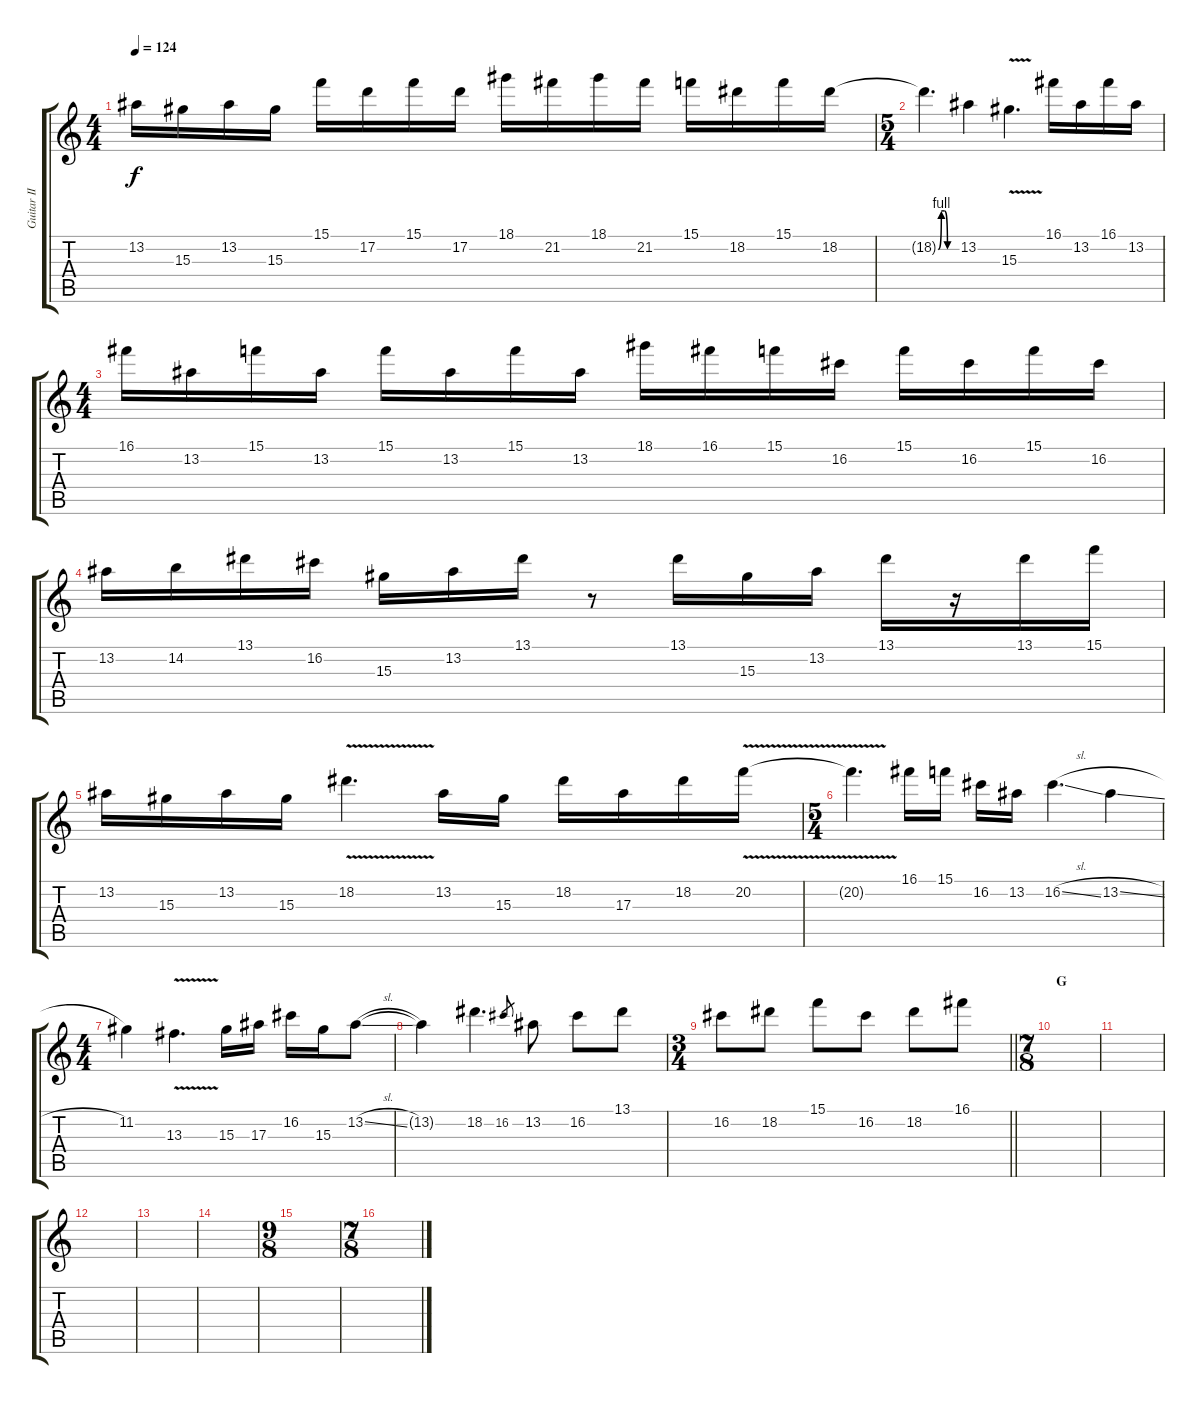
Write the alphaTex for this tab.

\track ("Guitar II" "Guitar II") {instrument overdrivenguitar}
\staff {score tabs}
\tuning (D4 A3 F3 C3 G2 C2) {hide}
\ts (4 4)
\tempo 124
\clef g2
\ks c
13.2.16{dy f} 15.3.16 13.2.16 15.3.16 15.1.16 17.2.16 15.1.16 17.2.16 18.1.16 21.2.16 18.1.16 21.2.16 15.1.16 18.2.16 15.1.16 18.2.16 |
\ts (5 4)
18.2{be (custom 0 0 10 4 20 4 30 0 60 0) t}.4{d} 13.2.4 15.3{v}.4{d} 16.1.16 13.2.16 16.1.16 13.2.16 |
\ts (4 4)
16.1.16 13.2.16 15.1.16 13.2.16 15.1.16 13.2.16 15.1.16 13.2.16 18.1.16 16.1.16 15.1.16 16.2.16 15.1.16 16.2.16 15.1.16 16.2.16 |
13.2.16 14.2.16 13.1.16 16.2.16 15.3.16 13.2.16 13.1.16 r.8 13.1.16 15.3.16 13.2.16 13.1.16 r.16 13.1.16 15.1.16 |
13.2.16 15.3.16 13.2.16 15.3.16 18.2{v}.4{d} 13.2.16 15.3.16 18.2.16 17.3.16 18.2.16 20.2{v}.16 |
\ts (5 4)
20.2{t}.4{d} 16.1.16 15.1.16 16.2.16 13.2.16 16.2{sl}.4{d} 13.2{sl}.4 |
\ts (4 4)
11.2.4 13.3{v}.4{d} 15.3.16 17.3.16 16.2.16 15.3.16 13.2{sl}.8 |
13.2{t}.4 18.2.4{d} 16.2.8{gr} 13.2.8 16.2.8 13.1.8 |
\ts (3 4)
\barLineRight lightlight
16.2.8 18.2.8 15.1.8 16.2.8 18.2.8 16.1.8 |
\ts (7 8)
\section ("" "G")
|
|
|
|
|
\ts (9 8)
|
\ts (7 8)
